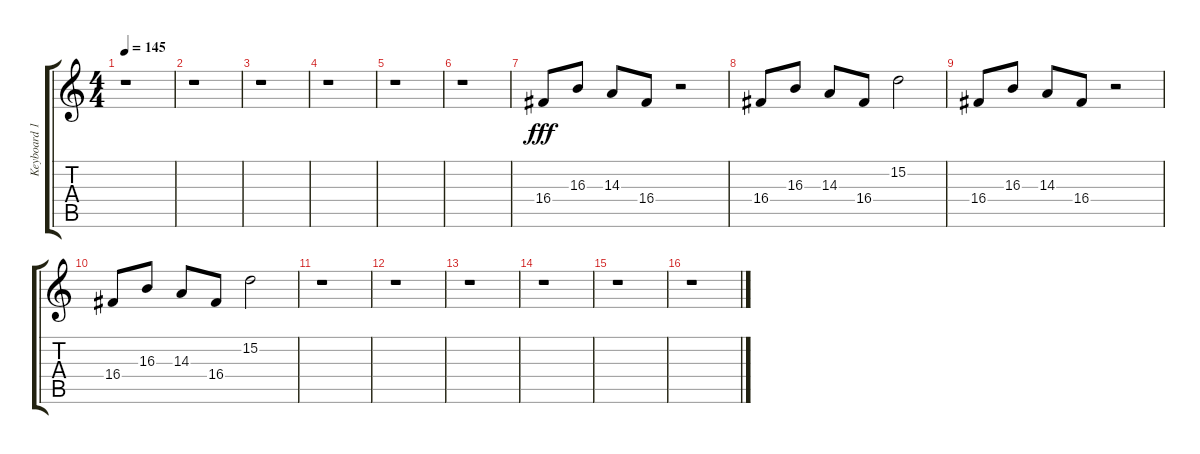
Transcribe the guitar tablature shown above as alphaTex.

\track ("Keyboard 1" "Keyboard 1") {instrument pad3polysynth}
\staff {score tabs}
\tuning (E4 B3 G3 D3 A2 E2) {hide}
\ts (4 4)
\tempo 145
\clef g2
\ks c
r.1{dy fff} |
r.1 |
r.1 |
r.1 |
r.1 |
r.1 |
16.4.8 16.3.8 14.3.8 16.4.8 r.2 |
16.4.8 16.3.8 14.3.8 16.4.8 15.2.2 |
16.4.8 16.3.8 14.3.8 16.4.8 r.2 |
16.4.8 16.3.8 14.3.8 16.4.8 15.2.2 |
r.1 |
r.1 |
r.1 |
r.1 |
r.1 |
r.1
